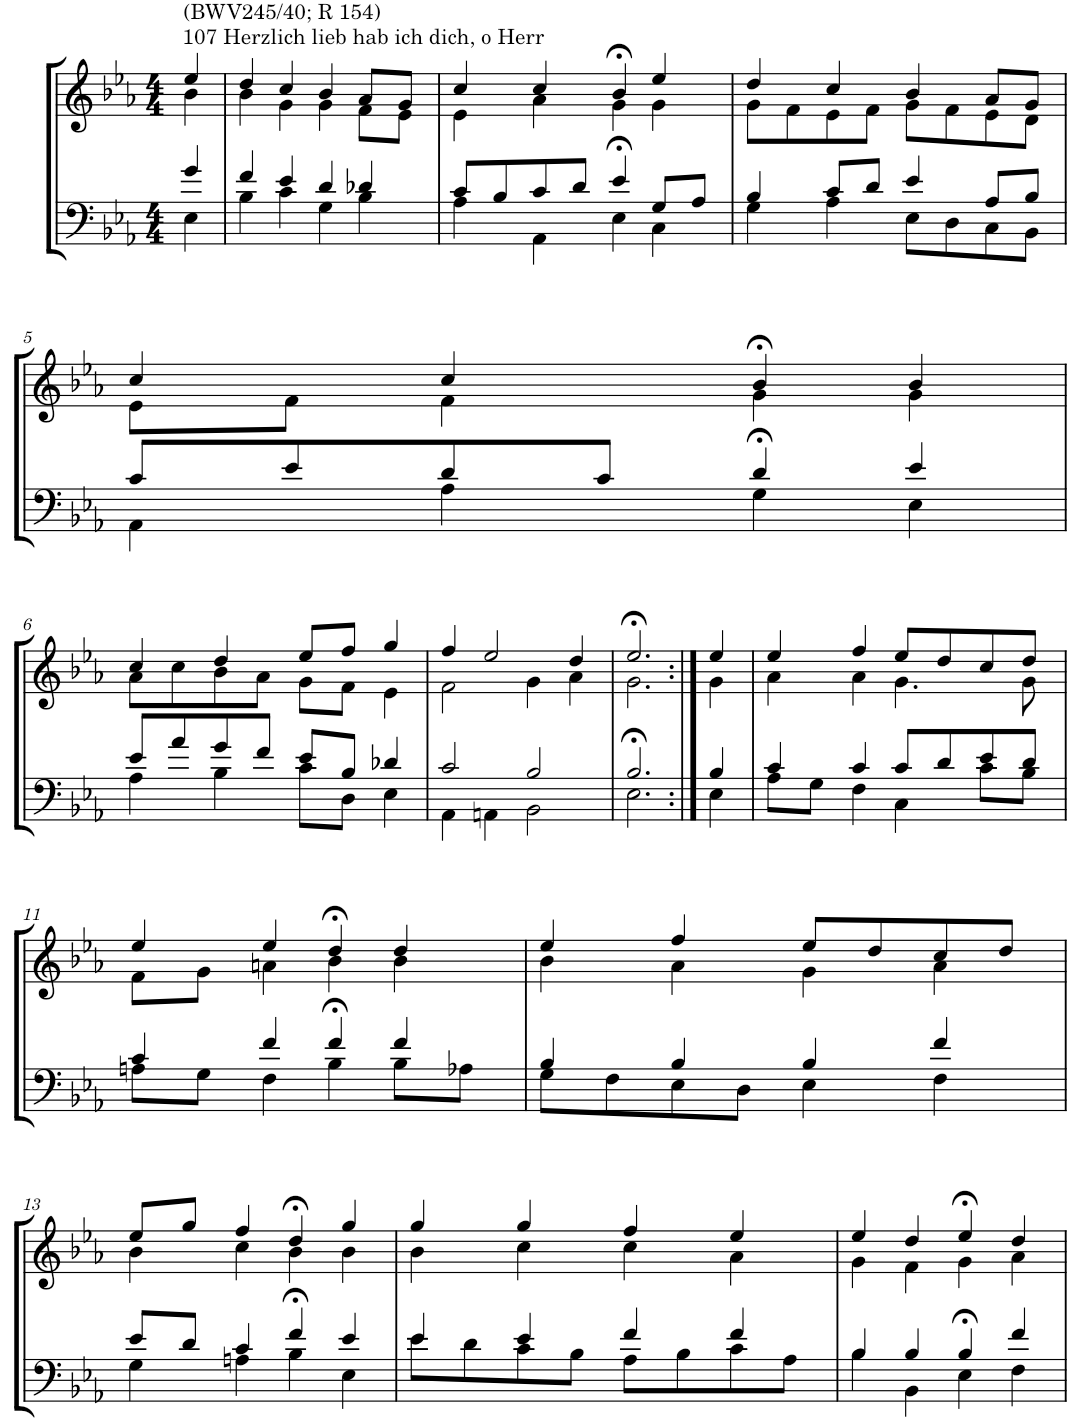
**kern	**kern
*part2	*part1
*staff2	*staff1
*I"Tenor/Baß	*I"Sopran/Alt
*clefF4	*clefG2
*k[b-e-a-]	*k[b-e-a-]
*M4/4	*M4/4
=1	=1
*^	*^
!	!	!LO:TX:a:t=107 Herzlich lieb hab ich dich, o Herr	!
!	!	!LO:TX:a:t=(BWV245/40; R 154)	!
4g/	4E-\	4ee-/	4b-\
=2	=2	=2	=2
4f/	4B-\	4dd/	4b-\
4e-/	4c\	4cc/	4g\
4d/	4G\	4b-/	4g\
4d-X/	4B-\	8a-/L	8f\L
.	.	8g/J	8e-\J
=3	=3	=3	=3
8c/L	4A-\	4cc/	4e-\
8B-/	.	.	.
8c/	4AA-\	4cc/	4a-\
8d/J	.	.	.
4e-/	4E->\	4b->/	4g\
8G/L	4C\	4ee-/	4g\
8A-/J	.	.	.
=4	=4	=4	=4
4B-/	4G\	4dd/	8g\L
.	.	.	8f\
8c/L	4A-\	4cc/	8e-\
8d/J	.	.	8f\J
4e-/	8E-\L	4b-/	8g\L
.	8D\	.	8f\
8A-/L	8C\	8a-/L	8e-\
8B-/J	8BB-\J	8g/J	8d\J
!!LO:LB:g=z	!!
=5	=5	=5	=5
8c/L	4AA-\	4cc/	8e-\L
8e-/	.	.	8f\J
8d/	4A-\	4cc/	4f\
8c/J	.	.	.
4d/	4G>\	4b->/	4g\
4e-/	4E-\	4b-/	4g\
!!LO:LB:g=z	!!
=6	=6	=6	=6
8e-/L	4A-\	4cc/	8a-\L
8a-/	.	.	8cc\
8g/	4B-\	4dd/	8b-\
8f/J	.	.	8a-\J
8e-/L	8c\L	8ee-/L	8g\L
8B-/J	8D\J	8ff/J	8f\J
4d-X/	4E-\	4gg/	4e-\
=7	=7	=7	=7
2c/	4AA-\	4ff/	2f\
.	4AAn\	2ee-/	.
2B-/	2BB-\	.	4g\
.	.	4dd/	4a-\
=8	=8	=8	=8
2.B-/	2.E->\	2.ee->/	2.g\
=9:|!	=9:|!	=9:|!	=9:|!
4B-/	4E-\	4ee-/	4g\
=10	=10	=10	=10
4c/	8A-\L	4ee-/	4a-\
.	8G\J	.	.
4c/	4F\	4ff/	4a-\
8c/L	4C\	8ee-/L	4.g\
8d/	.	8dd/	.
8e-/	8c\L	8cc/	.
8d/J	8B-\J	8dd/J	8g\
!!LO:LB:g=z	!!
=11	=11	=11	=11
4c/	8An\L	4ee-/	8f\L
.	8G\J	.	8g\J
4f/	4F\	4ee-/	4an\
4f/	4B->\	4dd>/	4b-\
4f/	8B-\L	4dd/	4b-\
.	8A-X\J	.	.
=12	=12	=12	=12
4B-/	8G\L	4ee-/	4b-\
.	8F\	.	.
4B-/	8E-\	4ff/	4a-\
.	8D\J	.	.
4B-/	4E-\	8ee-/L	4g\
.	.	8dd/	.
4f/	4F\	8cc/	4a-\
.	.	8dd/J	.
!!LO:LB:g=z	!!
=13	=13	=13	=13
8e-/L	4G\	8ee-/L	4b-\
8d/J	.	8gg/J	.
4c/	4An\	4ff/	4cc\
4f/	4B->\	4dd>/	4b-\
4e-/	4E-\	4gg/	4b-\
=14	=14	=14	=14
4e-/	8e-\L	4gg/	4b-\
.	8d\	.	.
4e-/	8c\	4gg/	4cc\
.	8B-\J	.	.
4f/	8A-\L	4ff/	4cc\
.	8B-\	.	.
4f/	8c\	4ee-/	4a-\
.	8A-\J	.	.
=15	=15	=15	=15
4B-/	4B-\	4ee-/	4g\
4B-/	4BB-\	4dd/	4f\
4B-/	4E->\	4ee->/	4g\
4f/	4F\	4dd/	4a-\
*v	*v	*	*
*	*v	*v
=	=
*-	*-
